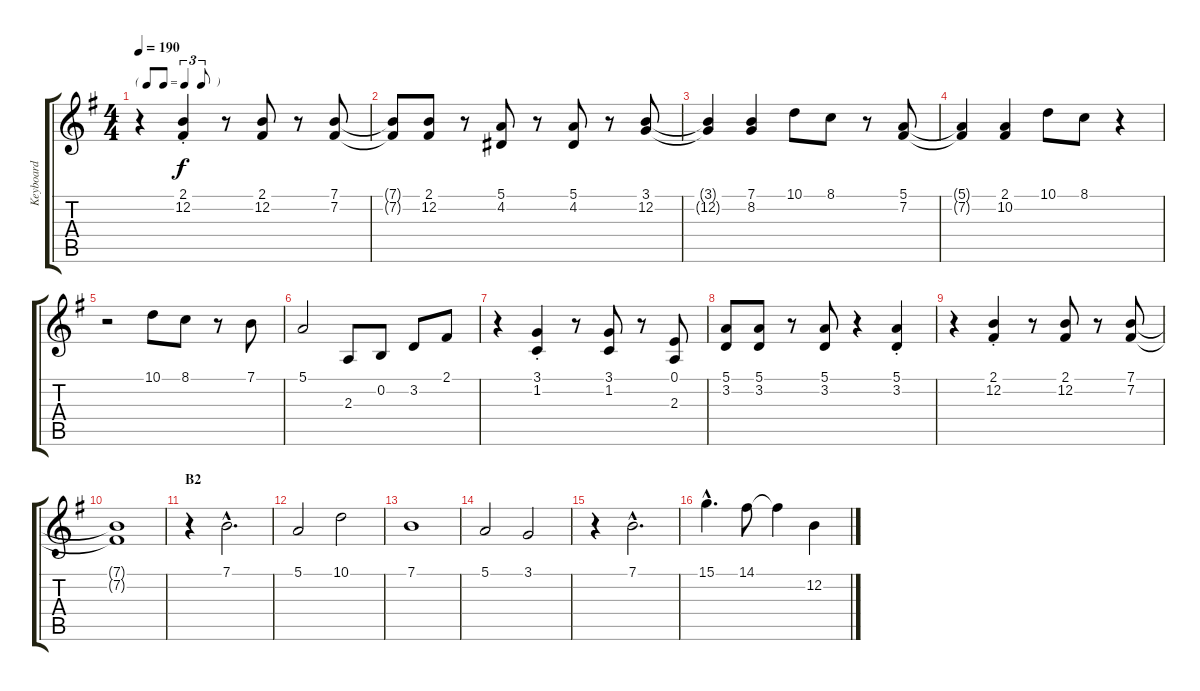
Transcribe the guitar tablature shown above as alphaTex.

\track ("Keyboard" "Keyboard") {instrument rockorgan}
\staff {score tabs}
\tuning (E4 B3 G3 D3 A2 E2) {hide}
\ts (4 4)
\tf triplet8th
\tempo 190
\clef g2
\ks g
r.4{dy f} (2.1{st} 12.2{st}).4 r.8 (2.1 12.2).8 r.8 (7.1 7.2).8 |
(7.1{t} 7.2{t}).8 (2.1 12.2).8 r.8 (5.1 4.2).8 r.8 (5.1 4.2).8 r.8 (3.1 12.2).8 |
(3.1{t} 12.2{t}).4 (7.1 8.2).4 10.1.8 8.1.8 r.8 (5.1 7.2).8 |
(5.1{t} 7.2{t}).4 (2.1 10.2).4 10.1.8 8.1.8 r.4 |
r.2 10.1.8 8.1.8 r.8 7.1.8 |
5.1.2 2.3.8 0.2.8 3.2.8 2.1.8 |
r.4 (3.1{st} 1.2{st}).4 r.8 (3.1 1.2).8 r.8 (0.1 2.3).8 |
(5.1 3.2).8 (5.1 3.2).8 r.8 (5.1 3.2).8 r.4 (5.1{st} 3.2{st}).4 |
r.4 (2.1{st} 12.2{st}).4 r.8 (2.1 12.2).8 r.8 (7.1 7.2).8 |
(7.1{t} 7.2{t}).1 |
\section ("" "B2")
r.4{instrument lead2sawtooth} 7.1{hac}.2{d} |
5.1.2 10.1.2 |
7.1.1 |
5.1.2 3.1.2 |
r.4 7.1{hac}.2{d} |
15.1{hac}.4{d} 14.1.8 14.1{t}.4 12.2.4
